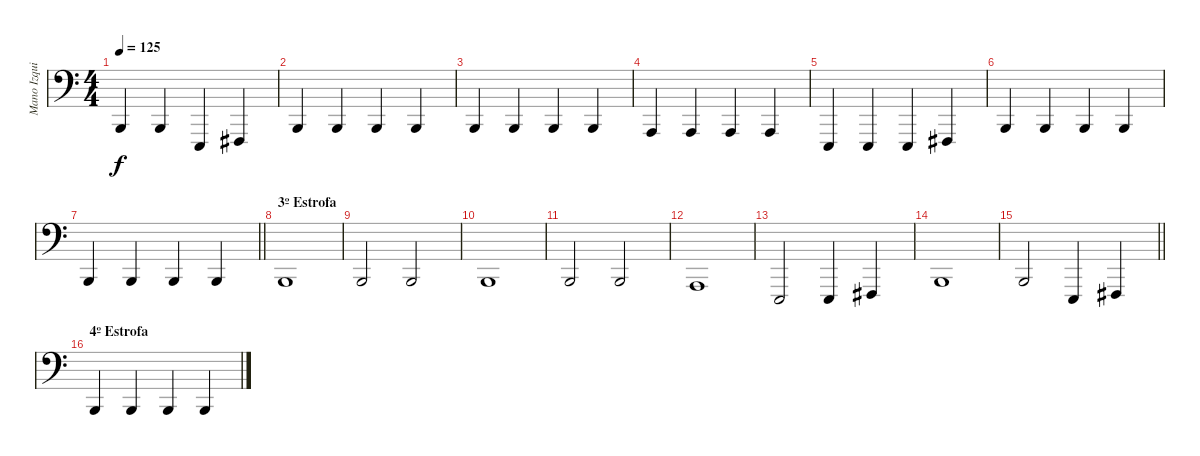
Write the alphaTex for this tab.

\track ("Mano Izquierda" "Mano Izqui") {instrument brightacousticpiano}
\staff {score}
\tuning (Ab2 Eb2 Ab1 E0) {hide}
\ts (4 4)
\tempo 125
\clef f4
\ks c
3.3.4{dy f} 3.3.4 12.4.4 14.4.4 |
3.3.4 3.3.4 3.3.4 3.3.4 |
3.3.4 3.3.4 3.3.4 3.3.4 |
1.3.4 1.3.4 1.3.4 1.3.4 |
12.4.4 12.4.4 12.4.4 14.4.4 |
3.3.4 3.3.4 3.3.4 3.3.4 |
\barLineRight lightlight
3.3.4 3.3.4 3.3.4 3.3.4 |
\section ("" "3º Estrofa")
3.3.1 |
3.3.2 3.3.2 |
3.3.1 |
3.3.2 3.3.2 |
1.3.1 |
12.4.2 12.4.4 14.4.4 |
3.3.1 |
\barLineRight lightlight
3.3.2 12.4.4 14.4.4 |
\section ("" "4º Estrofa")
3.3.4 3.3.4 3.3.4 3.3.4
